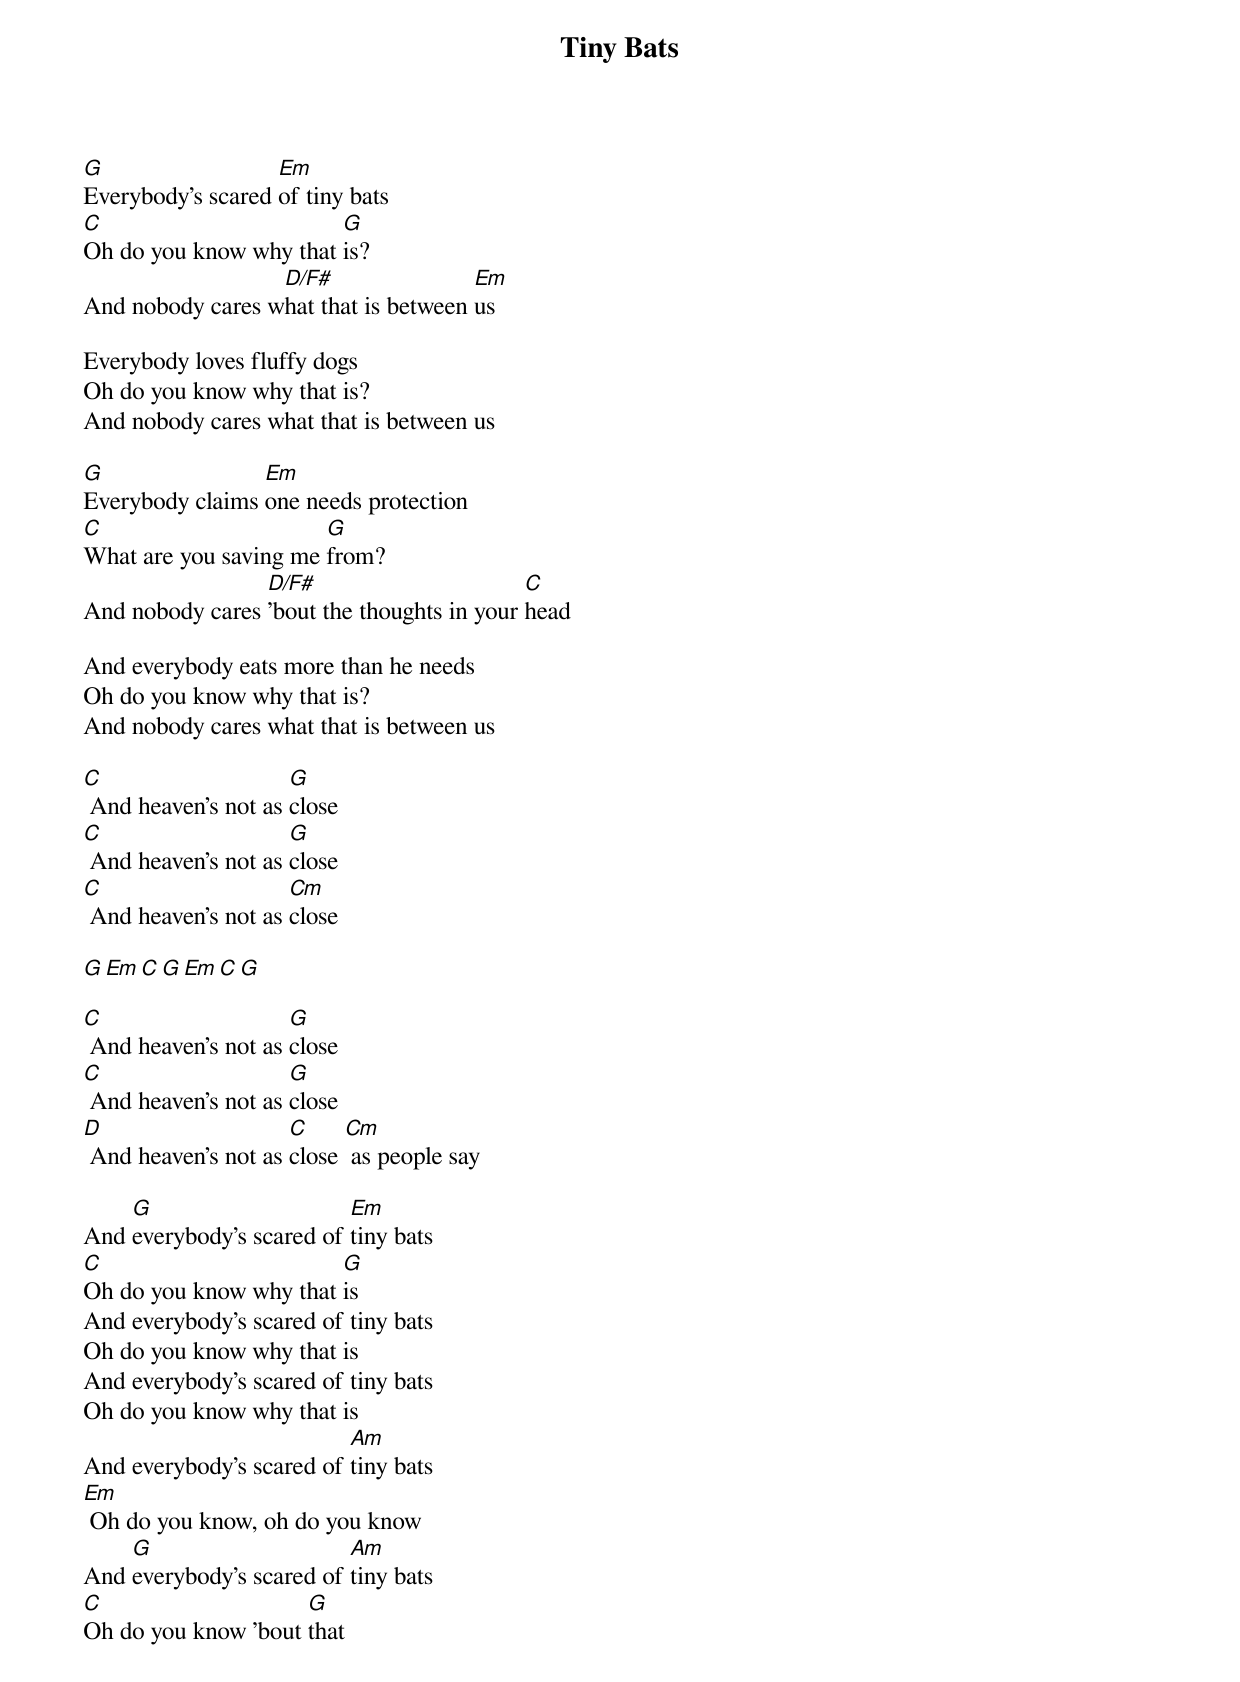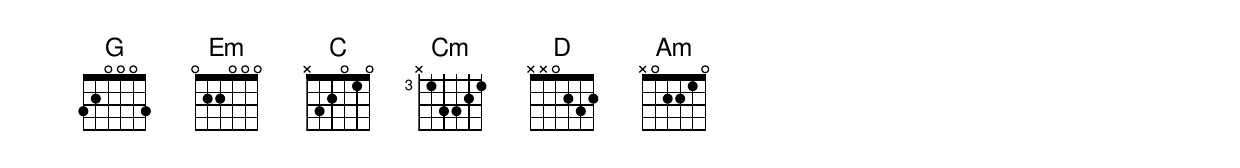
{t:Tiny Bats}
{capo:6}

[G]Everybody's scared [Em]of tiny bats
[C]Oh do you know why that [G]is?
And nobody cares w[D/F#]hat that is between [Em]us

Everybody loves fluffy dogs
Oh do you know why that is?
And nobody cares what that is between us

[G]Everybody claims [Em]one needs protection
[C]What are you saving me [G]from?
And nobody cares [D/F#]'bout the thoughts in your [C]head

And everybody eats more than he needs
Oh do you know why that is?
And nobody cares what that is between us

[C] And heaven's not as [G]close
[C] And heaven's not as [G]close
[C] And heaven's not as [Cm]close

[G][Em][C][G][Em][C][G]

[C] And heaven's not as [G]close
[C] And heaven's not as [G]close
[D] And heaven's not as [C]close [Cm] as people say

And [G]everybody's scared of [Em]tiny bats
[C]Oh do you know why that [G]is
And everybody's scared of tiny bats
Oh do you know why that is
And everybody's scared of tiny bats
Oh do you know why that is
And everybody's scared of [Am]tiny bats
[Em] Oh do you know, oh do you know
And [G]everybody's scared of [Am]tiny bats
[C]Oh do you know 'bout [G]that
